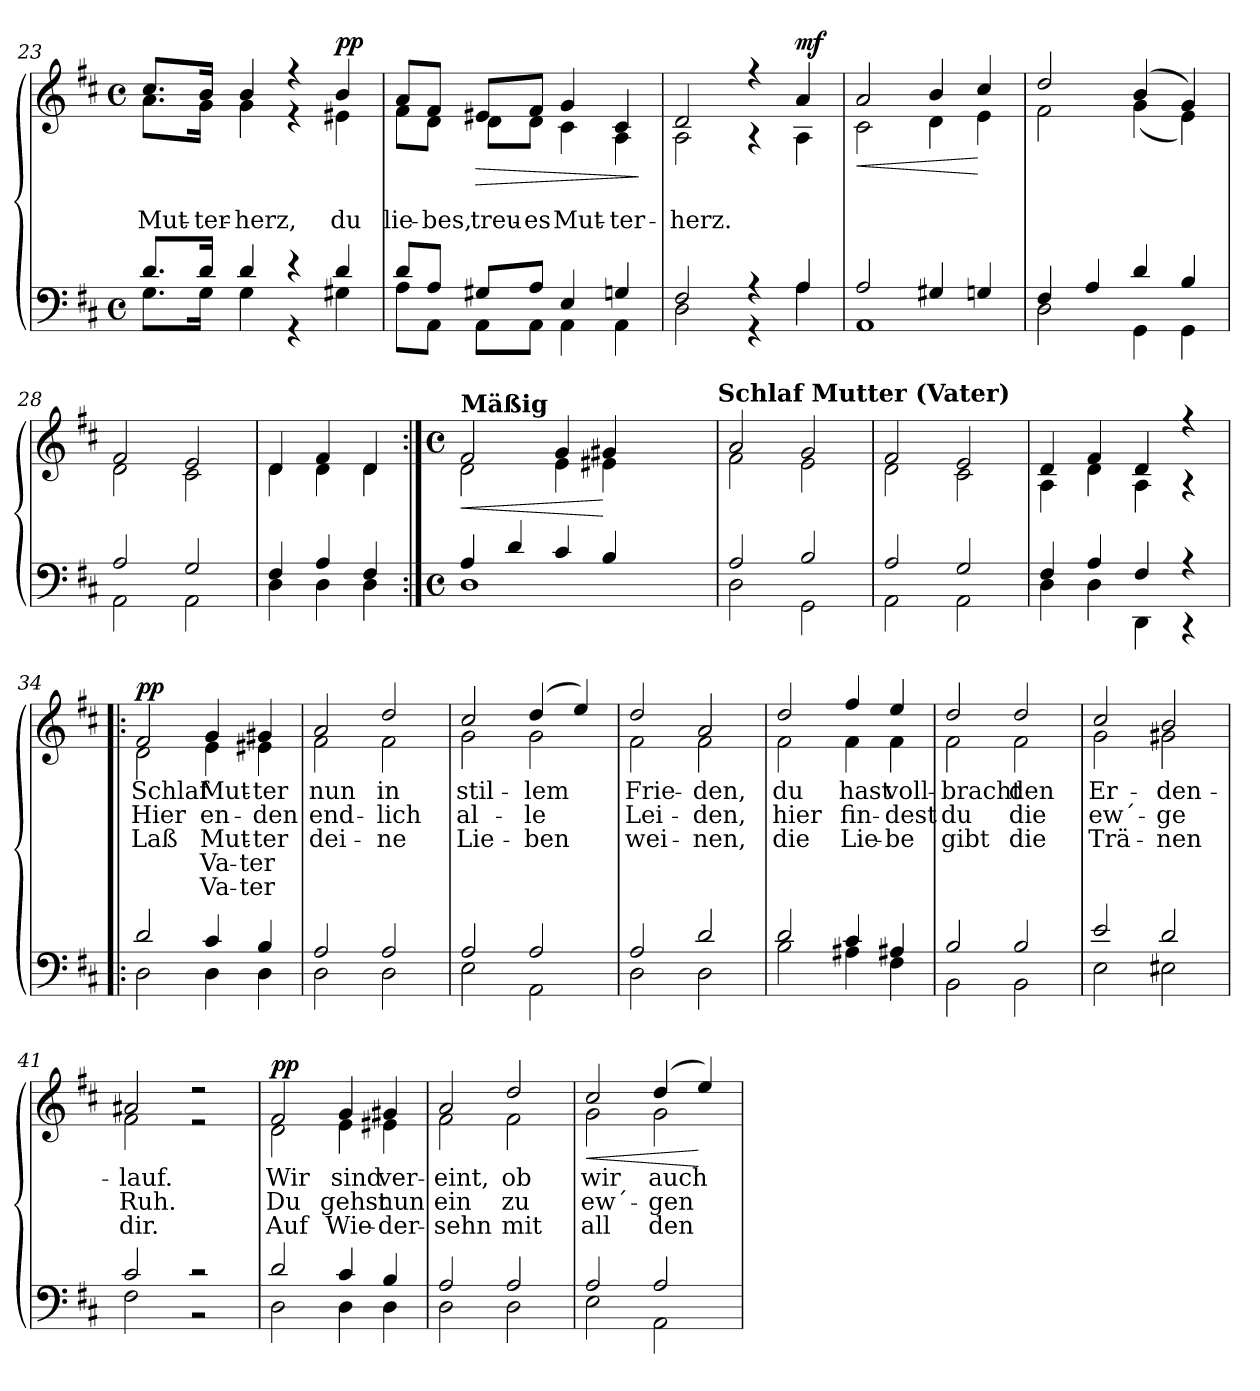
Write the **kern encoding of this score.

**kern	**kern	**text	**text	**text	**text	**text	**dynam
*part1	*part1	*part1	*part1	*part1	*part1	*part1	*part1
*staff2	*staff1	*staff1	*staff1	*staff1	*staff1	*staff1	*staff1/2
*clefF4	*clefG2	*	*	*	*	*	*
*k[f#c#]	*k[f#c#]	*	*	*	*	*	*
*D:	*D:	*	*	*	*	*	*
*M4/4	*M4/4	*	*	*	*	*	*
*met(c)	*met(c)	*	*	*	*	*	*
=23	=23	=23	=23	=23	=23	=23	=23
*^	*	*	*	*	*	*	*
!	!	!	!	!LO:LY:b	!	!	!	!
*	*	*^	*	*	*	*	*	*
8.d/L	8.G\L	8.cc#/L	8.a\L	.	Mut-	.	.	.	.
!	!	!	!	!	!LO:LY:b	!	!	!	!
16d/Jk	16G\Jk	16b/Jk	16g\Jk	.	-ter-	.	.	.	.
!	!	!	!	!	!LO:LY:b	!	!	!	!
4d/	4G\	4b/	4g\	.	-herz,	.	.	.	.
4r	4r	4r	4r	.	.	.	.	.	.
!	!	!	!	!	!LO:LY:b	!	!	!	!LO:DY:b=2
!	!	!	!	!	!	!	!	!	!LO:DY:n=1:a
4d/	4G#X\	4b/	4e#X\	.	du	.	.	.	p p
=24	=24	=24	=24	=24	=24	=24	=24	=24	=24
!	!	!	!	!	!LO:LY:b	!	!	!	!
8d/L	8A\L	8a/L	8f#\L	.	lie-	.	.	.	.
!	!	!	!	!	!LO:LY:b	!	!	!	!
8A/J	8AA\J	8f#/J	8d\J	.	-bes,	.	.	.	.
!	!	!	!	!	!LO:LY:b	!	!	!	!LO:HP:b
8G#X/L	8AA\L	8e#X/L	8d\L	.	treu-	.	.	.	>
!	!	!	!	!	!LO:LY:b	!	!	!	!
8A/J	8AA\J	8f#/J	8d\J	.	-es	.	.	.	.
!	!	!	!	!	!LO:LY:b	!	!	!	!
4E/	4AA\	4g/	4c#\	.	Mut-	.	.	.	.
!	!	!	!	!	!LO:LY:b	!	!	!	!
4Gn/	4AA\	4c#/	4A\	.	-ter-	.	.	.	.
*v	*v	*	*	*	*	*	*	*	*
*	*v	*v	*	*	*	*	*	*
.	.	.	.	.	.	.	]
!!LO:LB:g=z
=25	=25	=25	=25	=25	=25	=25	=25
*^	*	*	*	*	*	*	*
!	!	!	!	!LO:LY:b	!	!	!	!
*	*	*^	*	*	*	*	*	*
2F#/	2D\	2d/	2A\	.	-herz.	.	.	.	.
4r	4r	4r	4r	.	.	.	.	.	.
!	!	!	!	!	!	!	!	!	!LO:DY:b
4A!/	4A!\	4a!/	4A!\	.	.	.	.	.	mf
=26	=26	=26	=26	=26	=26	=26	=26	=26	=26
!	!	!	!	!	!	!	!	!	!LO:HP:b
2A!/	1AA!	2a!/	2c#!\	.	.	.	.	.	<
4G#X!/	.	4b!/	4d!\	.	.	.	.	.	.
4Gn!/	.	4cc#!/	4e!\	.	.	.	.	.	[
=27	=27	=27	=27	=27	=27	=27	=27	=27	=27
4F#!/	2D!\	2dd!/	2f#!\	.	.	.	.	.	.
4A!/	.	.	.	.	.	.	.	.	.
4d!/	4GG!\	(4b!/	(<4g!\	.	.	.	.	.	.
4B!/	4GG!\	4g!/)	4e!\)	.	.	.	.	.	.
=28	=28	=28	=28	=28	=28	=28	=28	=28	=28
2A!/	2AA!\	2f#!/	2d!\	.	.	.	.	.	.
2G!/	2AA!\	2e!/	2c#!\	.	.	.	.	.	.
=29	=29	=29	=29	=29	=29	=29	=29	=29	=29
4F#!/	4D!\	4d!/	4d!\	.	.	.	.	.	.
4A!/	4D!\	4f#!/	4d!\	.	.	.	.	.	.
4F#!/	4D!\	4d!/	4d!\	.	.	.	.	.	.
!!LO:LB:g=z	!!
=30:|!	=30:|!	=30:|!	=30:|!	=30:|!	=30:|!	=30:|!	=30:|!	=30:|!	=30:|!
*M4/4	*	*M4/4	*	*	*	*	*	*	*
*met(c)	*	*met(c)	*	*	*	*	*	*	*
!	!	!LO:TX:a:B:t=Mäßig	!	!	!	!	!	!	!
!	!	!	!	!	!	!	!	!	!LO:HP:b
4A!/	1D!	2f#!/	2d!\	.	.	.	.	.	<
4d!/	.	.	.	.	.	.	.	.	.
4c#!/	.	4g!/	4e!\	.	.	.	.	.	.
4B!/	.	4g#X!/	4e#X!\	.	.	.	.	.	[
4ryy	4ryy	4ryy	4ryy	.	.	.	.	.	.
16ryy	16ryy	16ryy	16ryy	.	.	.	.	.	.
!	!	!	!LO:TX:a:B:t=Schlaf Mutter (Vater)	!	!	!	!	!	!
=31	=31	=31	=31	=31	=31	=31	=31	=31	=31
2A!/	2D!\	2a!/	2f#!\	.	.	.	.	.	.
2B!/	2GG!\	2g!/	2e!\	.	.	.	.	.	.
=32	=32	=32	=32	=32	=32	=32	=32	=32	=32
2A!/	2AA!\	2f#!/	2d!\	.	.	.	.	.	.
2G!/	2AA!\	2e!/	2c#!\	.	.	.	.	.	.
=33	=33	=33	=33	=33	=33	=33	=33	=33	=33
4F#!/	4D!\	4d!/	4A!\	.	.	.	.	.	.
4A!/	4D!\	4f#!/	4d!\	.	.	.	.	.	.
4F#!/	4DD!\	4d!/	4A!\	.	.	.	.	.	.
4r	4r	4r	4r	.	.	.	.	.	.
=34!|:	=34!|:	=34!|:	=34!|:	=34!|:	=34!|:	=34!|:	=34!|:	=34!|:	=34!|:
!	!	!	!	!LO:LY:b	!LO:LY:b	!LO:LY:b	!	!	!LO:DY:b=2
!	!	!	!	!	!	!	!	!	!LO:DY:n=1:a
2d/	2D\	2f#/	2d\	Schlaf	Hier	Laß	.	.	p p
!	!	!	!	!LO:LY:b	!LO:LY:b	!LO:LY:b	!LO:LY:b	!LO:LY:b	!
4c#/	4D\	4g/	4e\	Mut-	en-	Mut-	Va-	Va-	.
!	!	!	!	!LO:LY:b	!LO:LY:b	!LO:LY:b	!LO:LY:b	!LO:LY:b	!
4B/	4D\	4g#X/	4e#X\	-ter	-den	-ter	-ter	-ter	.
=35	=35	=35	=35	=35	=35	=35	=35	=35	=35
!	!	!	!	!LO:LY:b	!LO:LY:b	!LO:LY:b	!	!	!
2A/	2D\	2a/	2f#\	nun	end-	dei-	.	.	.
!	!	!	!	!LO:LY:b	!LO:LY:b	!LO:LY:b	!	!	!
2A/	2D\	2dd/	2f#\	in	-lich	-ne	.	.	.
!!LO:PB:g=z	!!
=36	=36	=36	=36	=36	=36	=36	=36	=36	=36
!	!	!	!	!LO:LY:b	!LO:LY:b	!LO:LY:b	!	!	!
2A/	2E\	2cc#/	2g\	stil-	al-	Lie-	.	.	.
!	!	!	!	!LO:LY:b	!LO:LY:b	!LO:LY:b	!	!	!
2A/	2AA\	(4dd/	2g\	-lem	-le	-ben	.	.	.
.	.	4ee/)	.	.	.	.	.	.	.
=37	=37	=37	=37	=37	=37	=37	=37	=37	=37
!	!	!	!	!LO:LY:b	!LO:LY:b	!LO:LY:b	!	!	!
2A/	2D\	2dd/	2f#\	Frie-	Lei-	wei-	.	.	.
!	!	!	!	!LO:LY:b	!LO:LY:b	!LO:LY:b	!	!	!
2d/	2D\	2a/	2f#\	-den,	-den,	-nen,	.	.	.
=38	=38	=38	=38	=38	=38	=38	=38	=38	=38
!	!	!	!	!LO:LY:b	!LO:LY:b	!LO:LY:b	!	!	!LO:DY:b=2
!	!	!	!	!	!	!	!	!	!LO:DY:n=1:a
2d/	2B\	2dd/	2f#\	du	hier	die	.	.	mf mf
!	!	!	!	!LO:LY:b	!LO:LY:b	!LO:LY:b	!	!	!
4c#/	4A#X\	4ff#/	4f#\	hast	fin-	Lie-	.	.	.
!	!	!	!	!LO:LY:b	!LO:LY:b	!LO:LY:b	!	!	!
4A#X/	4F#\	4ee/	4f#\	voll-	-dest	-be	.	.	.
=39	=39	=39	=39	=39	=39	=39	=39	=39	=39
!	!	!	!	!LO:LY:b	!LO:LY:b	!LO:LY:b	!	!	!
2B/	2BB\	2dd/	2f#\	-bracht	du	gibt	.	.	.
!	!	!	!	!LO:LY:b	!LO:LY:b	!LO:LY:b	!	!	!
2B/	2BB\	2dd/	2f#\	den	die	die	.	.	.
=40	=40	=40	=40	=40	=40	=40	=40	=40	=40
!	!	!	!	!LO:LY:b	!LO:LY:b	!LO:LY:b	!	!	!
2e/	2E\	2cc#/	2g\	Er-	ew´-	Trä-	.	.	.
!	!	!	!	!LO:LY:b	!LO:LY:b	!LO:LY:b	!	!	!
2d/	2E#X\	2b/	2g#X\	-den-	-ge	-nen	.	.	.
=41	=41	=41	=41	=41	=41	=41	=41	=41	=41
!	!	!	!	!LO:LY:b	!LO:LY:b	!LO:LY:b	!	!	!
2c#/	2F#\	2a#X/	2f#\	-lauf.	Ruh.	dir.	.	.	.
2r	2r	2r	2r	.	.	.	.	.	.
!!LO:LB:g=z	!!
=42	=42	=42	=42	=42	=42	=42	=42	=42	=42
!	!	!	!	!LO:LY:b	!LO:LY:b	!LO:LY:b	!	!	!LO:DY:b=2
!	!	!	!	!	!	!	!	!	!LO:DY:n=1:a
2d/	2D\	2f#/	2d\	Wir	Du	Auf	.	.	p p
!	!	!	!	!LO:LY:b	!LO:LY:b	!LO:LY:b	!	!	!
4c#/	4D\	4g/	4e\	sind	gehst	Wie-	.	.	.
!	!	!	!	!LO:LY:b	!LO:LY:b	!LO:LY:b	!	!	!
4B/	4D\	4g#X/	4e#X\	ver-	nun	-der-	.	.	.
=43	=43	=43	=43	=43	=43	=43	=43	=43	=43
!	!	!	!	!LO:LY:b	!LO:LY:b	!LO:LY:b	!	!	!
2A/	2D\	2a/	2f#\	-eint,	ein	-sehn	.	.	.
!	!	!	!	!LO:LY:b	!LO:LY:b	!LO:LY:b	!	!	!
2A/	2D\	2dd/	2f#\	ob	zu	mit	.	.	.
=44	=44	=44	=44	=44	=44	=44	=44	=44	=44
!	!	!	!	!LO:LY:b	!LO:LY:b	!LO:LY:b	!	!	!LO:HP:b
2A/	2E\	2cc#/	2g\	wir	ew´-	all	.	.	<
!	!	!	!	!LO:LY:b	!LO:LY:b	!LO:LY:b	!	!	!
2A/	2AA\	(4dd/	2g\	auch	-gen	den	.	.	.
.	.	4ee/)	.	.	.	.	.	.	[
*v	*v	*	*	*	*	*	*	*	*
*	*v	*v	*	*	*	*	*	*
=	=	=	=	=	=	=	=
*-	*-	*-	*-	*-	*-	*-	*-
